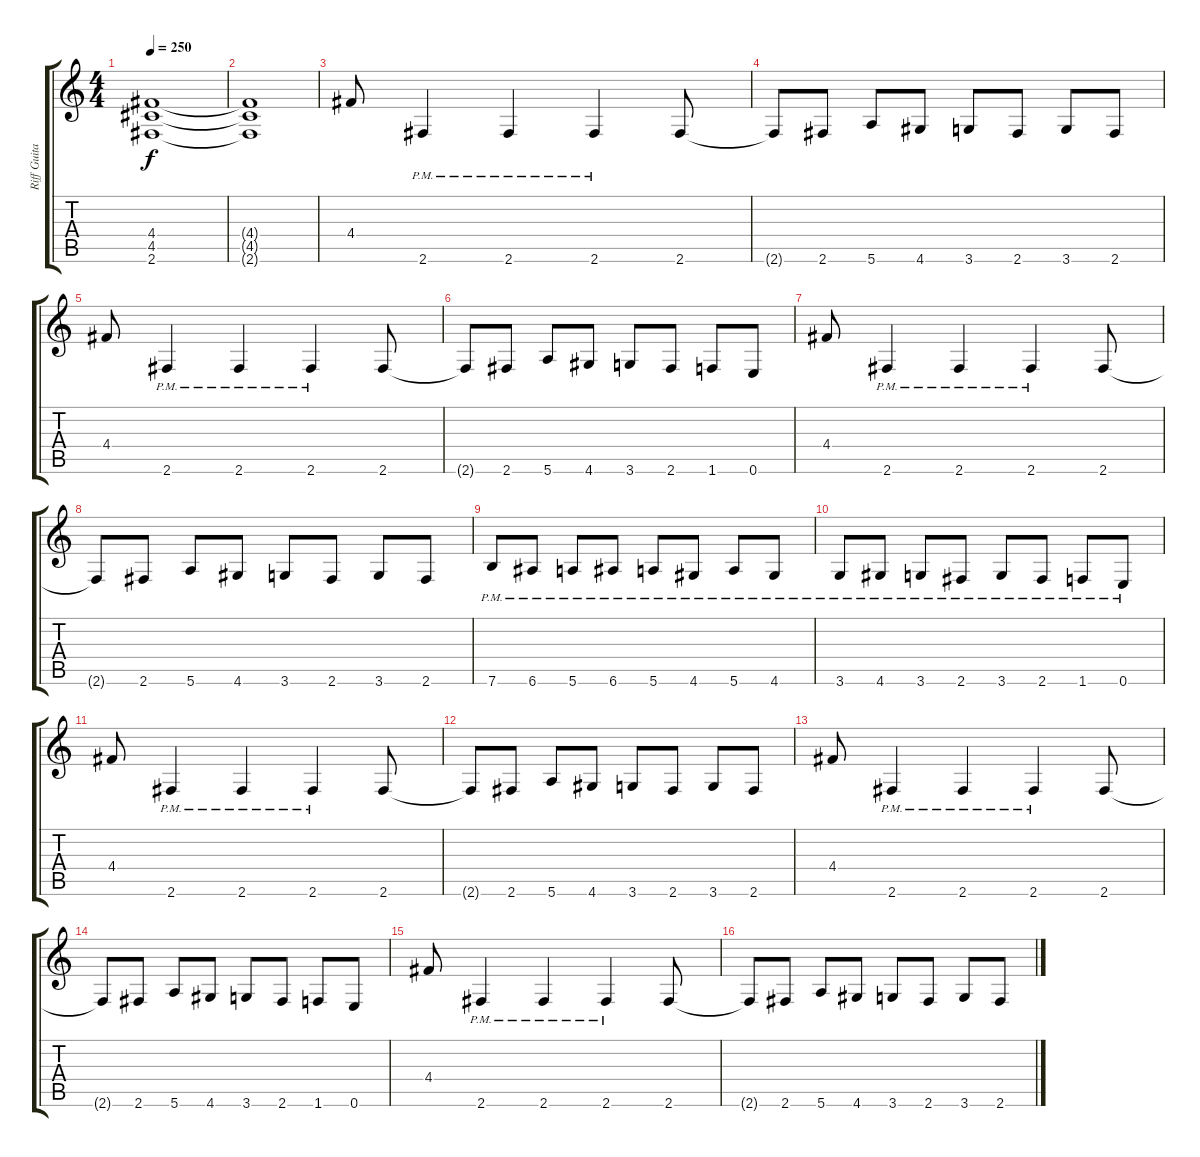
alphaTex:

\track ("Riff Guitar" "Riff Guita") {instrument distortionguitar}
\staff {score tabs}
\tuning (E4 B3 G3 D3 A2 E2) {hide}
\ts (4 4)
\tempo 250
\clef g2
\ks c
(4.4 4.5 2.6).1{dy f} |
(4.4{t} 4.5{t} 2.6{t}).1 |
4.4.8 2.6{pm}.4 2.6{pm}.4 2.6{pm}.4 2.6.8 |
2.6{t}.8 2.6.8 5.6.8 4.6.8 3.6.8 2.6.8 3.6.8 2.6.8 |
4.4.8 2.6{pm}.4 2.6{pm}.4 2.6{pm}.4 2.6.8 |
2.6{t}.8 2.6.8 5.6.8 4.6.8 3.6.8 2.6.8 1.6.8 0.6.8 |
4.4.8 2.6{pm}.4 2.6{pm}.4 2.6{pm}.4 2.6.8 |
2.6{t}.8 2.6.8 5.6.8 4.6.8 3.6.8 2.6.8 3.6.8 2.6.8 |
7.6{pm}.8 6.6{pm}.8 5.6{pm}.8 6.6{pm}.8 5.6{pm}.8 4.6{pm}.8 5.6{pm}.8 4.6{pm}.8 |
3.6{pm}.8 4.6{pm}.8 3.6{pm}.8 2.6{pm}.8 3.6{pm}.8 2.6{pm}.8 1.6{pm}.8 0.6{pm}.8 |
4.4.8 2.6{pm}.4 2.6{pm}.4 2.6{pm}.4 2.6.8 |
2.6{t}.8 2.6.8 5.6.8 4.6.8 3.6.8 2.6.8 3.6.8 2.6.8 |
4.4.8 2.6{pm}.4 2.6{pm}.4 2.6{pm}.4 2.6.8 |
2.6{t}.8 2.6.8 5.6.8 4.6.8 3.6.8 2.6.8 1.6.8 0.6.8 |
4.4.8 2.6{pm}.4 2.6{pm}.4 2.6{pm}.4 2.6.8 |
2.6{t}.8 2.6.8 5.6.8 4.6.8 3.6.8 2.6.8 3.6.8 2.6.8
